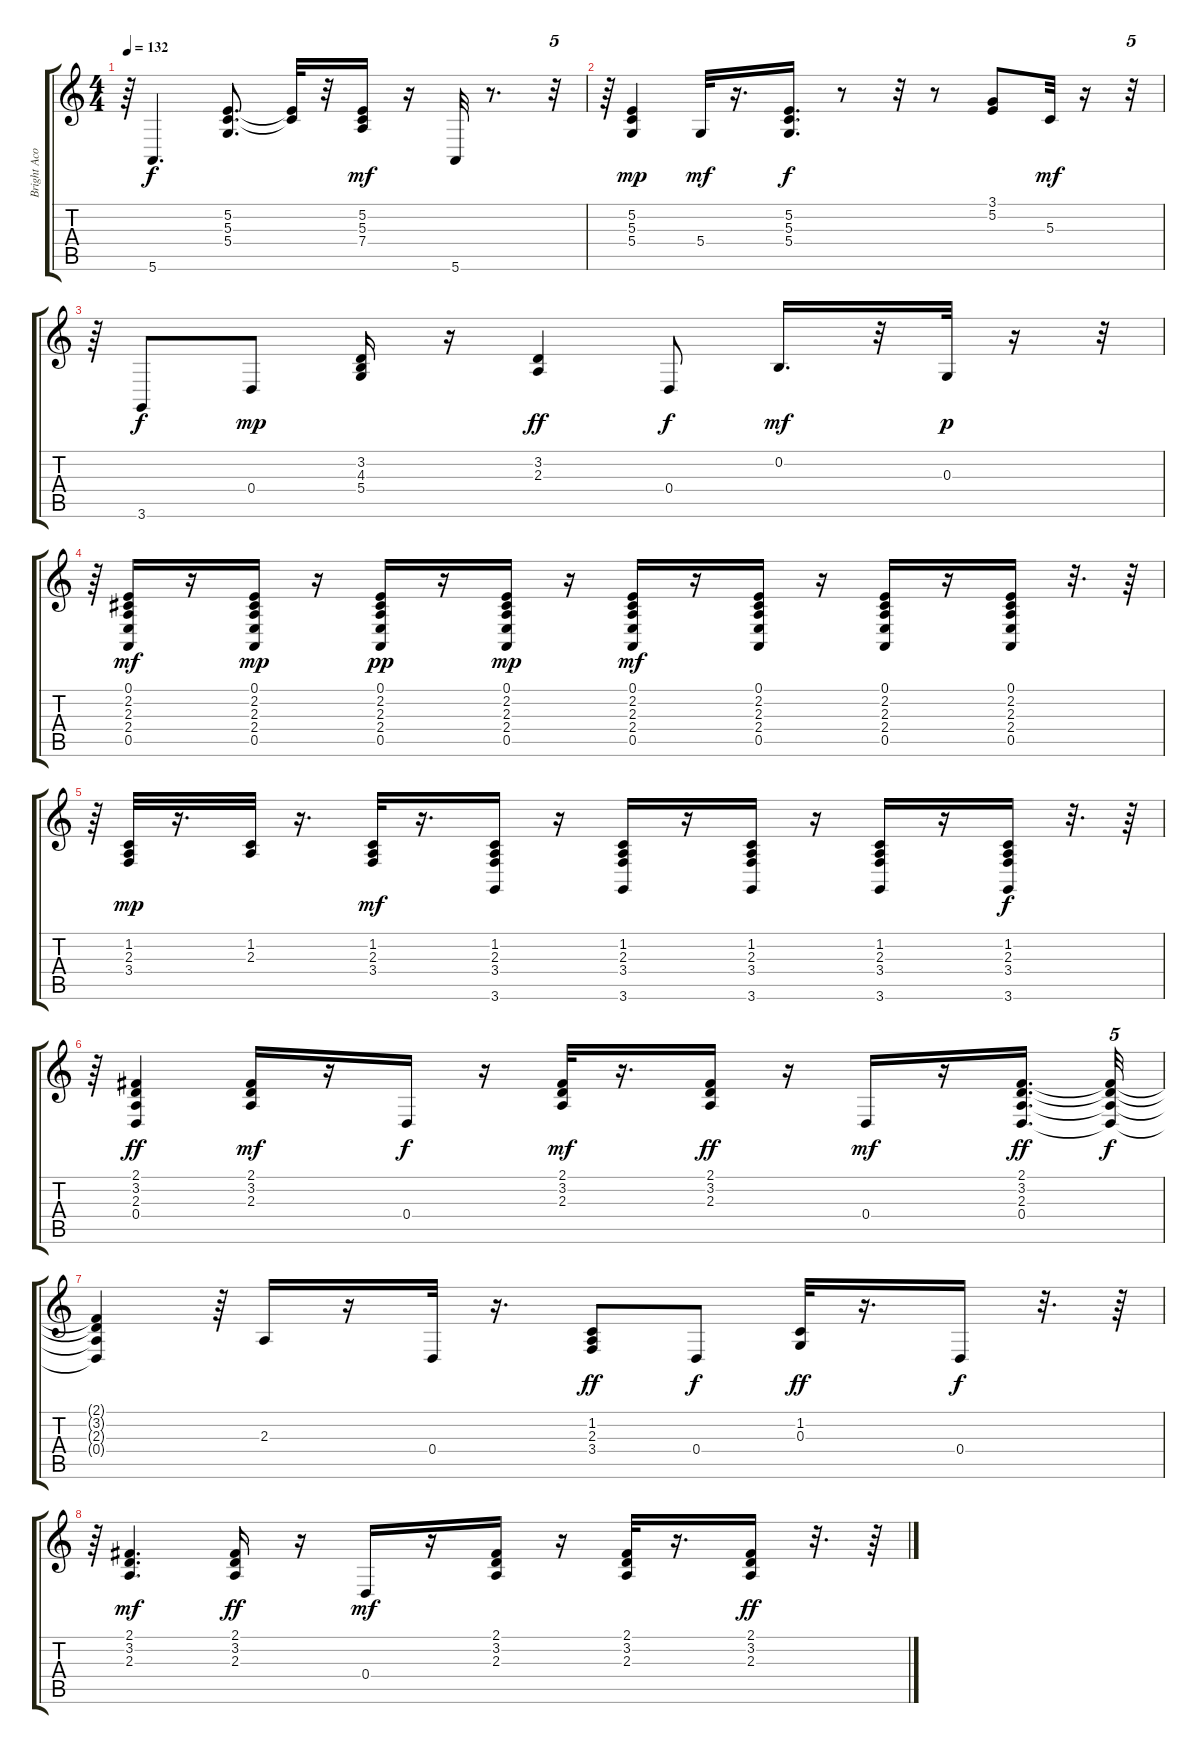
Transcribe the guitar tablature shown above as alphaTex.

\track ("Bright Acoustic" "Bright Aco") {instrument brightacousticpiano}
\staff {score tabs}
\tuning (E4 B3 G3 D3 A2 E2) {hide}
\ts (4 4)
\tempo 132
\clef g2
\ks c
r.64{dy f} 5.6.4{d} (5.2 5.3 5.4).8{d} (5.2{t} 5.3{t}).32 r.32 (5.2 5.3 7.4).16{dy mf} r.16 5.6.32 r.8{d} r.32{tu (5 4)} |
r.64 (5.2 5.3 5.4).4{dy mp} 5.4.32{dy mf} r.16{d} (5.2 5.3 5.4).16{d dy f} r.8 r.32 r.8 (3.1 5.2).8 5.3.32{dy mf} r.16 r.32{tu (5 4)} |
r.64 3.6.8{dy f} 0.4.8{dy mp} (3.2 4.3 5.4).16 r.16 (3.2 2.3).4{dy ff} 0.4.8{dy f} 0.2.16{d dy mf} r.32 0.3.32{dy p} r.16 r.32{tu (5 4)} |
r.64 (0.1 2.2 2.3 2.4 0.5).16{dy mf} r.16 (0.1 2.2 2.3 2.4 0.5).16{dy mp} r.16 (0.1 2.2 2.3 2.4 0.5).16{dy pp} r.16 (0.1 2.2 2.3 2.4 0.5).16{dy mp} r.16 (0.1 2.2 2.3 2.4 0.5).16{dy mf} r.16 (0.1 2.2 2.3 2.4 0.5).16 r.16 (0.1 2.2 2.3 2.4 0.5).16 r.16 (0.1 2.2 2.3 2.4 0.5).16 r.32{d} r.64 |
r.64 (1.2 2.3 3.4).32{dy mp} r.16{d} (1.2 2.3).32 r.16{d} (1.2 2.3 3.4).32{dy mf} r.16{d} (1.2 2.3 3.4 3.6).16 r.16 (1.2 2.3 3.4 3.6).16 r.16 (1.2 2.3 3.4 3.6).16 r.16 (1.2 2.3 3.4 3.6).16 r.16 (1.2 2.3 3.4 3.6).16{dy f} r.32{d} r.64 |
r.64 (2.1 3.2 2.3 0.4).4{dy ff} (2.1 3.2 2.3).16{dy mf} r.16 0.4.16{dy f} r.16 (2.1 3.2 2.3).32{dy mf} r.16{d} (2.1 3.2 2.3).16{dy ff} r.16 0.4.16{dy mf} r.16 (2.1 3.2 2.3 0.4).16{d dy ff} (2.1{t} 3.2{t} 2.3{t} 0.4{t}).32{tu (5 4) dy f} |
(2.1{t} 3.2{t} 2.3{t} 0.4{t}).4 r.64 2.3.16 r.16 0.4.32 r.16{d} (1.2 2.3 3.4).8{dy ff} 0.4.8{dy f} (1.2 0.3).32{dy ff} r.16{d} 0.4.16{dy f} r.32{d} r.64 |
r.64 (2.1 3.2 2.3).4{d dy mf} (2.1 3.2 2.3).16{dy ff} r.16 0.4.16{dy mf} r.16 (2.1 3.2 2.3).16 r.16 (2.1 3.2 2.3).32 r.16{d} (2.1 3.2 2.3).16{dy ff} r.32{d} r.64
